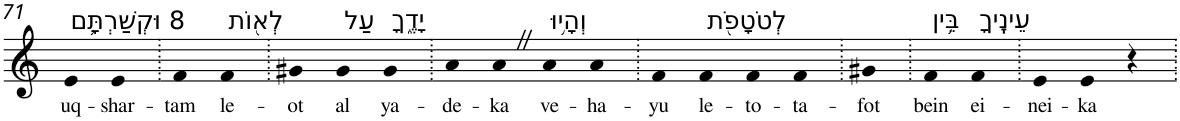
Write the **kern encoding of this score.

**kern	**text
*part1	*part1
*staff1	*staff1
*I"Piano	*
*I'Pno	*
!!LO:PB:g=z
*clefG2	*
*k[]	*
=71	=71
!LO:TX:a:t=8 וּקְשַׁרְתָּ֥ם	!
!	!LO:LY:b
4e	uq-
!	!LO:LY:b
4e	-shar-
=72.	=72.
!	!LO:LY:b
4f	-tam
!LO:TX:a:t=לְא֖וֹת	!
!	!LO:LY:b
4f	le-
=73.	=73.
!	!LO:LY:b
4g#X	-ot
!LO:TX:a:t=עַל	!
!	!LO:LY:b
4g#	al
!LO:TX:a:t=יָדֶ֑ךָ	!
!	!LO:LY:b
4g#	ya-
=74.	=74.
!	!LO:LY:b
4a	-de-
!	!LO:LY:b
4aZ	-ka
!LO:TX:a:t=וְהָי֥וּ	!
!	!LO:LY:b
4a	ve-
!	!LO:LY:b
4a	-ha-
=75.	=75.
!	!LO:LY:b
4f	-yu
!LO:TX:a:t=לְטֹטָפֹ֖ת	!
!	!LO:LY:b
4f	le-
!	!LO:LY:b
4f	-to-
!	!LO:LY:b
4f	-ta-
=76.	=76.
!	!LO:LY:b
4g#X	-fot
=77.	=77.
!LO:TX:a:t=בֵּ֥ין	!
!	!LO:LY:b
4f	bein
!LO:TX:a:t=עֵינֶֽיךָ	!
!	!LO:LY:b
4f	ei-
=78.	=78.
!	!LO:LY:b
4e	-nei-
!	!LO:LY:b
4e	-ka
4r	.
=.	=.
*-	*-
